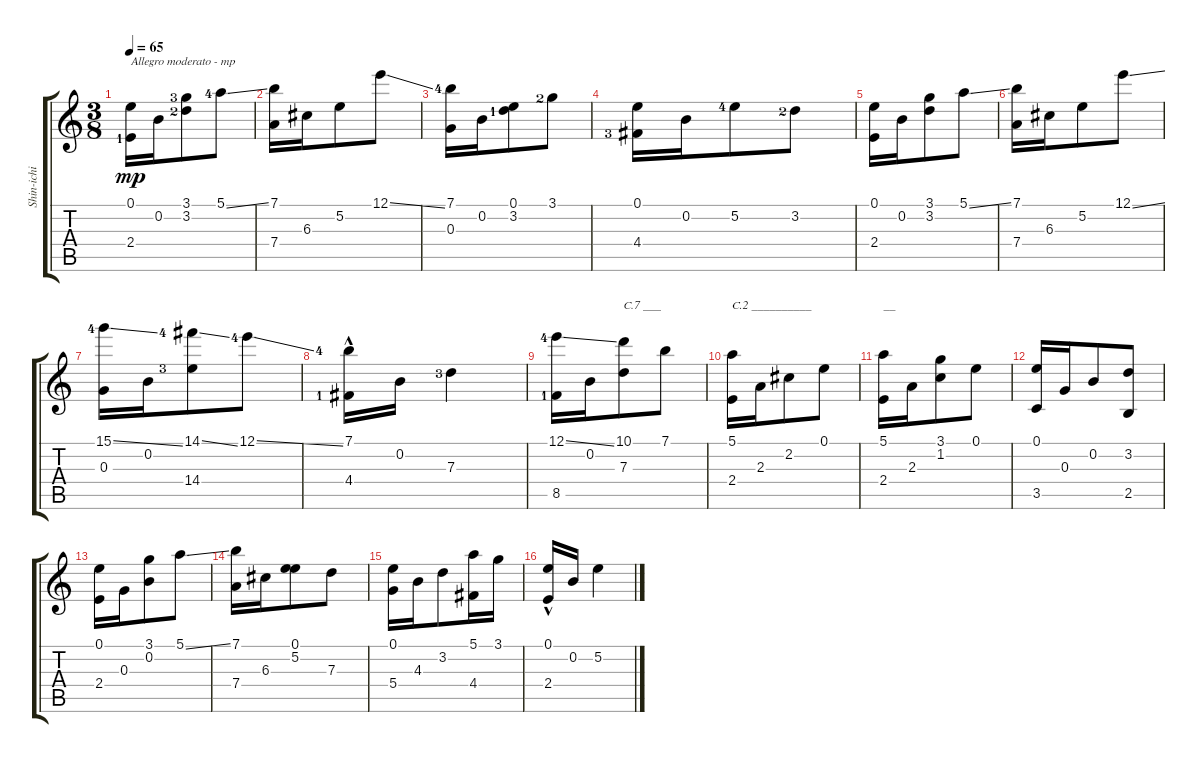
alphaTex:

\track ("Shin-ichi Fukuda" "Shin-ichi ") {instrument acousticguitarnylon}
\staff {score tabs}
\tuning (E4 B3 G3 D3 A2 E2) {hide}
\ts (3 8)
\tempo 65
\clef g2
\ks c
(0.1 2.4{lf 2}).16{txt "Allegro moderato - mp" dy mp instrument acousticguitarnylon} 0.2.16 (3.1{lf 4} 3.2{lf 3}).8 5.1{ss lf 5}.8 |
(7.1 7.4).16 6.3.16 5.2.8 12.1{ss}.8 |
(7.1{lf 5} 0.3).16 0.2.16 (0.1 3.2{lf 2}).8 3.1{lf 3}.8 |
(0.1 4.4{lf 4}).16 0.2.16 5.2{lf 5}.8 3.2{lf 3}.8 |
(0.1 2.4).16 0.2.16 (3.1 3.2).8 5.1{ss}.8 |
(7.1 7.4).16 6.3.16 5.2.8 12.1{ss}.8 |
(15.1{ss lf 5} 0.3).16 0.2.16 (14.1{ss lf 5} 14.4{lf 4}).8 12.1{ss lf 5}.8 |
(7.1{hac lf 5} 4.4{lf 2}).16 0.2.16 7.3{lf 4}.4 |
(12.1{ss lf 5} 8.5{lf 2}).16 0.2.16 (10.1 7.3).8{txt "C.7 ___"} 7.1.8 |
(5.1 2.4).16{txt "C.2 __________"} 2.3.16 2.2.8 0.1.8 |
(5.1 2.4).16{txt "__"} 2.3.16 (3.1 1.2).8 0.1.8 |
(0.1 3.5).16 0.3.16 0.2.8 (3.2 2.5).8 |
(0.1 2.4).16 0.3.16 (3.1 0.2).8 5.1{ss}.8 |
(7.1 7.4).16 6.3.16 (0.1 5.2).8 7.3.8 |
(0.1 5.4).16 4.3.16 3.2.8 (5.1 4.4).16 3.1.16 |
(0.1{hac} 2.4).16 0.2.16 5.2.4
